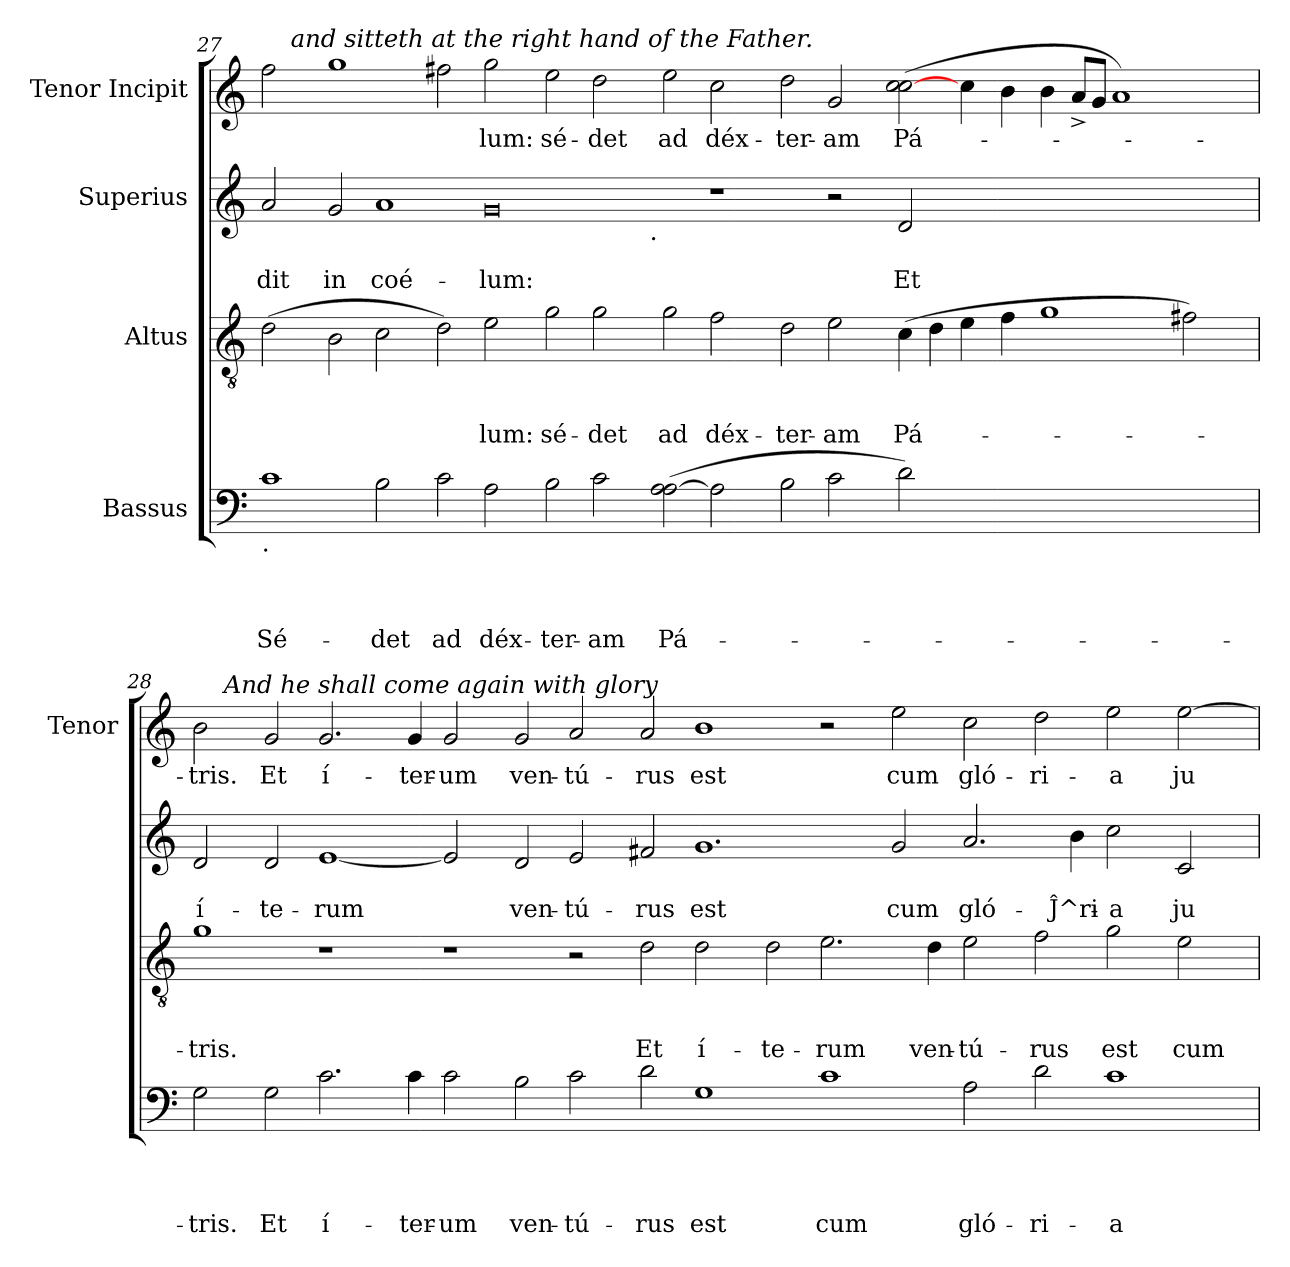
**kern	**text	**text	**text	**text	**kern	**text	**text	**text	**kern	**text	**text	**kern	**text
*part4	*part4	*part4	*part4	*part4	*part3	*part3	*part3	*part3	*part2	*part2	*part2	*part1	*part1
*staff4	*staff4	*staff4	*staff4	*staff4	*staff3	*staff3	*staff3	*staff3	*staff2	*staff2	*staff2	*staff1	*staff1
*I"Bassus	*	*	*	*	*I"Altus	*	*	*	*I"Superius	*	*	*I"Tenor Incipit	*
*	*	*	*	*	*	*	*	*	*	*	*	*I'Tenor	*
!!LO:LB:g=z
*clefF4	*	*	*	*	*clefGv2	*	*	*	*clefG2	*	*	*clefG2	*
*k[]	*	*	*	*	*k[]	*	*	*	*k[]	*	*	*k[]	*
*C:	*	*	*	*	*C:	*	*	*	*C:	*	*	*C:	*
=27	=27	=27	=27	=27	=27	=27	=27	=27	=27	=27	=27	=27	=27
!LO:TX:b:t=.	!	!	!	!	!	!	!	!	!	!	!	!	!
!	!	!	!	!LO:LY:b	!	!	!	!	!	!	!LO:LY:b	!	!
*	*	*	*	*	*	*	*	*	*^	*	*	*^	*
1c	.	.	.	Sé-	(>2d\	.	.	.	2a/	1ryy	.	-dit	2ff\	8ryy	.
.	.	.	.	.	.	.	.	.	.	.	.	.	.	32ryy	.
!	!	!	!	!	!	!	!	!	!	!	!	!	!	!LO:TX:a:i:t=and sitteth at the right hand of the Father.	!
.	.	.	.	.	.	.	.	.	.	.	.	.	.	1ryy	.
!	!	!	!	!	!	!	!	!	!	!	!	!LO:LY:b	!	!	!
.	.	.	.	.	2B\	.	.	.	2g/	.	.	in	1gg	.	.
!	!	!	!	!LO:LY:b	!	!	!	!	!	!	!	!LO:LY:b	!	!	!
2B\	.	.	.	-det	2c\	.	.	.	1a	1ryy	.	coé-	.	.	.
.	.	.	.	.	.	.	.	.	.	.	.	.	.	1ryy	.
!	!	!	!	!LO:LY:b	!	!	!	!	!	!	!	!	!	!	!
2c\	.	.	.	ad	2d\)	.	.	.	.	.	.	.	2ff#X\	.	.
!	!	!	!	!LO:LY:b	!	!	!	!LO:LY:b	!	!	!	!LO:LY:b	!	!	!LO:LY:b
2A\	.	.	.	déx-	2e\	.	.	-lum:	0g	1ryy	.	-lum:	2gg\	.	-lum:
.	.	.	.	.	.	.	.	.	.	.	.	.	.	1ryy	.
!	!	!	!	!LO:LY:b	!	!	!	!LO:LY:b	!	!	!	!	!	!	!LO:LY:b
2B\	.	.	.	-ter-	2g\	.	.	sé-	.	.	.	.	2ee\	.	sé-
!	!	!	!	!LO:LY:b	!	!	!	!LO:LY:b	!	!	!	!	!	!	!LO:LY:b
2c\	.	.	.	-am	2g\	.	.	-det	.	4..ryy	.	.	2dd\	.	-det
.	.	.	.	.	.	.	.	.	.	.	.	.	.	1ryy	.
!	!	!	!	!	!	!	!	!	!	!LO:TX:b:t=.	!	!	!	!	!
.	.	.	.	.	.	.	.	.	.	1ryy	.	.	.	.	.
!	!	!	!	!LO:LY:b	!	!	!	!LO:LY:b	!	!	!	!	!	!	!LO:LY:b
(>2A\ [>2A\	.	.	.	Pá-	2g\	.	.	ad	.	.	.	.	2ee\	.	ad
!	!	!	!	!	!	!	!	!LO:LY:b	!	!	!	!	!	!	!LO:LY:b
2A\]	.	.	.	.	2f\	.	.	déx-	1r	.	.	.	2cc\	.	déx-
.	.	.	.	.	.	.	.	.	.	.	.	.	.	1ryy	.
.	.	.	.	.	.	.	.	.	.	1ryy	.	.	.	.	.
!	!	!	!	!	!	!	!	!LO:LY:b	!	!	!	!	!	!	!LO:LY:b
2B\	.	.	.	.	2d\	.	.	-ter-	.	.	.	.	2dd\	.	-ter-
!	!	!	!	!	!	!	!	!LO:LY:b	!	!	!	!	!	!	!LO:LY:b
2c\	.	.	.	.	2e\	.	.	-am	2r	.	.	.	2g/	.	-am
.	.	.	.	.	.	.	.	.	.	.	.	.	.	1ryy	.
.	.	.	.	.	.	.	.	.	.	1ryy	.	.	.	.	.
!	!	!	!	!	!	!	!	!LO:LY:b	!	!	!	!LO:LY:b	!	!	!LO:LY:b
2d\)	.	.	.	.	(>4c\	.	.	Pá-	2d/	.	.	Et	(>2cc\ [>2cc\	.	Pá-
.	.	.	.	.	4d\	.	.	.	.	.	.	.	.	.	.
0ryy	.	.	.	.	4e\	.	.	.	0ryy	.	.	.	4cc\	.	.
.	.	.	.	.	.	.	.	.	.	.	.	.	.	1ryy	.
.	.	.	.	.	4f\	.	.	.	.	.	.	.	4b\	.	.
.	.	.	.	.	.	.	.	.	.	1ryy	.	.	.	.	.
.	.	.	.	.	1g	.	.	.	.	.	.	.	4b\	.	.
.	.	.	.	.	.	.	.	.	.	.	.	.	8a^</L	.	.
.	.	.	.	.	.	.	.	.	.	.	.	.	8g/J	.	.
.	.	.	.	.	.	.	.	.	.	.	.	.	1a)	.	.
.	.	.	.	.	.	.	.	.	.	.	.	.	.	2ryy	.
.	.	.	.	.	.	.	.	.	.	2ryy	.	.	.	.	.
.	.	.	.	.	2f#X\)	.	.	.	.	.	.	.	.	.	.
.	.	.	.	.	.	.	.	.	.	.	.	.	.	4ryy	.
.	.	.	.	.	.	.	.	.	.	.	.	.	.	16.ryy	.
.	.	.	.	.	.	.	.	.	.	16ryy	.	.	.	.	.
!!LO:PB:g=z	!!
=28	=28	=28	=28	=28	=28	=28	=28	=28	=28	=28	=28	=28	=28	=28	=28
!	!	!	!	!LO:LY:b	!	!	!	!LO:LY:b	!	!	!	!LO:LY:b	!	!	!LO:LY:b
*	*	*	*	*	*	*	*	*	*v	*v	*	*	*	*	*
2G\	.	.	.	-tris.	1g	.	.	-tris.	2d/	.	í-	2b\	8.ryy	-tris.
!	!	!	!	!	!	!	!	!	!	!	!	!	!LO:TX:a:i:t=And he shall come again with glory	!
.	.	.	.	.	.	.	.	.	.	.	.	.	1ryy	.
!	!	!	!	!LO:LY:b	!	!	!	!	!	!	!LO:LY:b	!	!	!LO:LY:b
2G\	.	.	.	Et	.	.	.	.	2d/	.	-te-	2g/	.	Et
!	!	!	!	!LO:LY:b	!	!	!	!	!	!	!LO:LY:b	!	!	!LO:LY:b
2.c\	.	.	.	í-	1r	.	.	.	[<1e	.	-rum	2.g/	.	í-
.	.	.	.	.	.	.	.	.	.	.	.	.	1ryy	.
!	!	!	!	!LO:LY:b	!	!	!	!	!	!	!	!	!	!LO:LY:b
4c\	.	.	.	-ter-	.	.	.	.	.	.	.	4g/	.	-ter-
!	!	!	!	!LO:LY:b	!	!	!	!	!	!	!	!	!	!LO:LY:b
2c\	.	.	.	-um	1r	.	.	.	2e/]	.	.	2g/	.	-um
.	.	.	.	.	.	.	.	.	.	.	.	.	1ryy	.
!	!	!	!	!LO:LY:b	!	!	!	!	!	!	!LO:LY:b	!	!	!LO:LY:b
2B\	.	.	.	ven-	.	.	.	.	2d/	.	ven-	2g/	.	ven-
!	!	!	!	!LO:LY:b	!	!	!	!	!	!	!LO:LY:b	!	!	!LO:LY:b
2c\	.	.	.	-tú-	2r	.	.	.	2e/	.	-tú-	2a/	.	-tú-
.	.	.	.	.	.	.	.	.	.	.	.	.	1ryy	.
!	!	!	!	!LO:LY:b	!	!	!	!LO:LY:b	!	!	!LO:LY:b	!	!	!LO:LY:b
2d\	.	.	.	-rus	2d\	.	.	Et	2f#X/	.	-rus	2a/	.	-rus
!	!	!	!	!LO:LY:b	!	!	!	!LO:LY:b	!	!	!LO:LY:b	!	!	!LO:LY:b
1G	.	.	.	est	2d\	.	.	í-	1.g	.	est	1b	.	est
.	.	.	.	.	.	.	.	.	.	.	.	.	1ryy	.
!	!	!	!	!	!	!	!	!LO:LY:b	!	!	!	!	!	!
.	.	.	.	.	2d\	.	.	-te-	.	.	.	.	.	.
!	!	!	!	!LO:LY:b	!	!	!	!LO:LY:b	!	!	!	!	!	!
1c	.	.	.	cum	2.e\	.	.	-rum	.	.	.	2r	.	.
.	.	.	.	.	.	.	.	.	.	.	.	.	1ryy	.
!	!	!	!	!	!	!	!	!	!	!	!LO:LY:b	!	!	!LO:LY:b
.	.	.	.	.	.	.	.	.	2g/	.	cum	2ee\	.	cum
!	!	!	!	!	!	!	!	!LO:LY:b	!	!	!	!	!	!
.	.	.	.	.	4d\	.	.	ven-	.	.	.	.	.	.
!	!	!	!	!LO:LY:b	!	!	!	!LO:LY:b	!	!	!LO:LY:b	!	!	!LO:LY:b
2A\	.	.	.	gló-	2e\	.	.	-tú-	2.a/	.	gló-	2cc\	.	gló-
.	.	.	.	.	.	.	.	.	.	.	.	.	1ryy	.
!	!	!	!	!LO:LY:b	!	!	!	!LO:LY:b	!	!	!	!	!	!LO:LY:b
2d\	.	.	.	-ri-	2f\	.	.	-rus	.	.	.	2dd\	.	-ri-
!	!	!	!	!	!	!	!	!	!	!	!LO:LY:b	!	!	!
.	.	.	.	.	.	.	.	.	4b\	.	-Ĵ^ri-	.	.	.
!	!	!	!	!LO:LY:b	!	!	!	!LO:LY:b	!	!	!LO:LY:b	!	!	!LO:LY:b
1c	.	.	.	-a	2g\	.	.	est	2cc\	.	-a	2ee\	.	-a
.	.	.	.	.	.	.	.	.	.	.	.	.	2ryy	.
!	!	!	!	!	!	!	!	!LO:LY:b	!	!	!LO:LY:b	!	!	!LO:LY:b
.	.	.	.	.	2e\	.	.	cum	2c/	.	ju-	[>2ee\	.	ju-
.	.	.	.	.	.	.	.	.	.	.	.	.	4ryy	.
.	.	.	.	.	.	.	.	.	.	.	.	.	16ryy	.
*	*	*	*	*	*	*	*	*	*	*	*	*v	*v	*
=	=	=	=	=	=	=	=	=	=	=	=	=	=
*-	*-	*-	*-	*-	*-	*-	*-	*-	*-	*-	*-	*-	*-
